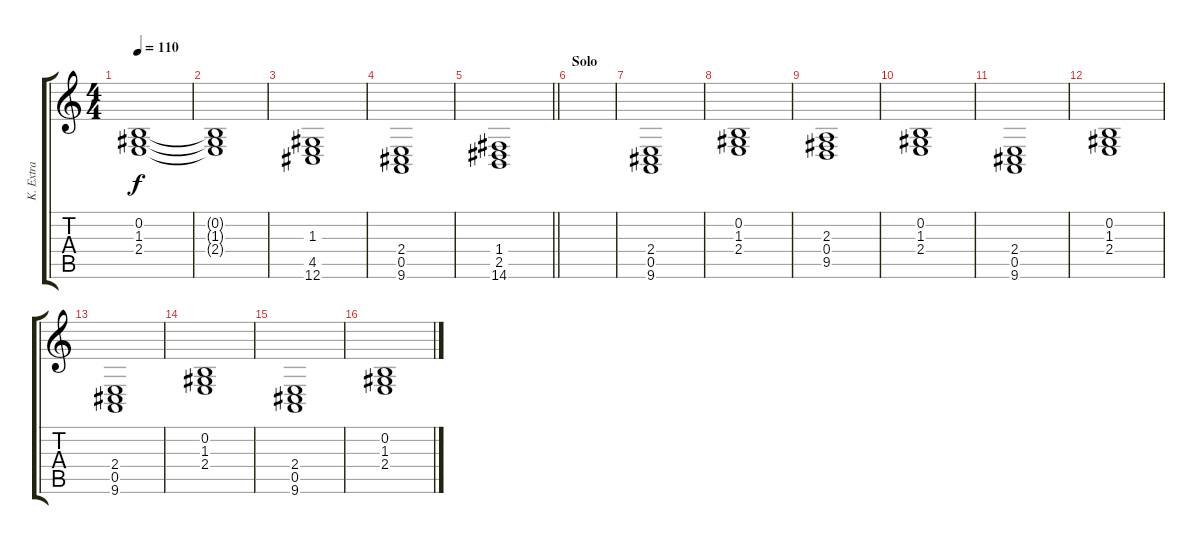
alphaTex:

\track ("K. Extra" "K. Extra") {instrument stringensemble1}
\staff {score tabs}
\tuning (E4 B3 G3 D3 A2 E2) {hide}
\ts (4 4)
\tempo 110
\clef g2
\ks c
(0.2 1.3 2.4).1{dy f} |
(0.2{t} 1.3{t} 2.4{t}).1 |
(1.3 4.5 12.6).1 |
(2.4 0.5 9.6).1 |
\barLineRight lightlight
(1.4 2.5 14.6).1 |
\section ("" "Solo")
|
(2.4 0.5 9.6).1 |
(0.2 1.3 2.4).1 |
(2.3 0.4 9.5).1 |
(0.2 1.3 2.4).1 |
(2.4 0.5 9.6).1 |
(0.2 1.3 2.4).1 |
(2.4 0.5 9.6).1 |
(0.2 1.3 2.4).1 |
(2.4 0.5 9.6).1 |
(0.2 1.3 2.4).1
